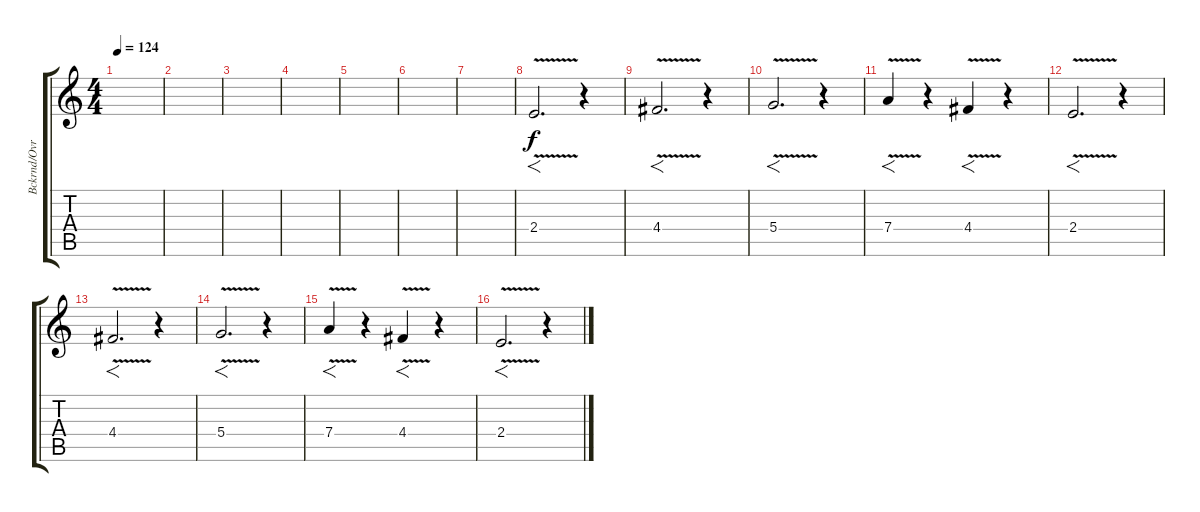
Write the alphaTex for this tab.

\track ("Bckrnd/Ovrdb" "Bckrnd/Ovr") {instrument distortionguitar}
\staff {score tabs}
\tuning (E4 B3 G3 D3 A2 E2) {hide}
\ts (4 4)
\tempo 124
\clef g2
\ks c
|
|
|
|
|
|
|
2.4{v}.2{f d instrument cello} r.4 |
4.4{v}.2{f d} r.4 |
5.4{v}.2{f d} r.4 |
7.4{v}.4{f} r.4 4.4{v}.4{f} r.4 |
2.4{v}.2{f d} r.4 |
4.4{v}.2{f d} r.4 |
5.4{v}.2{f d} r.4 |
7.4{v}.4{f} r.4 4.4{v}.4{f} r.4 |
2.4{v}.2{f d} r.4
